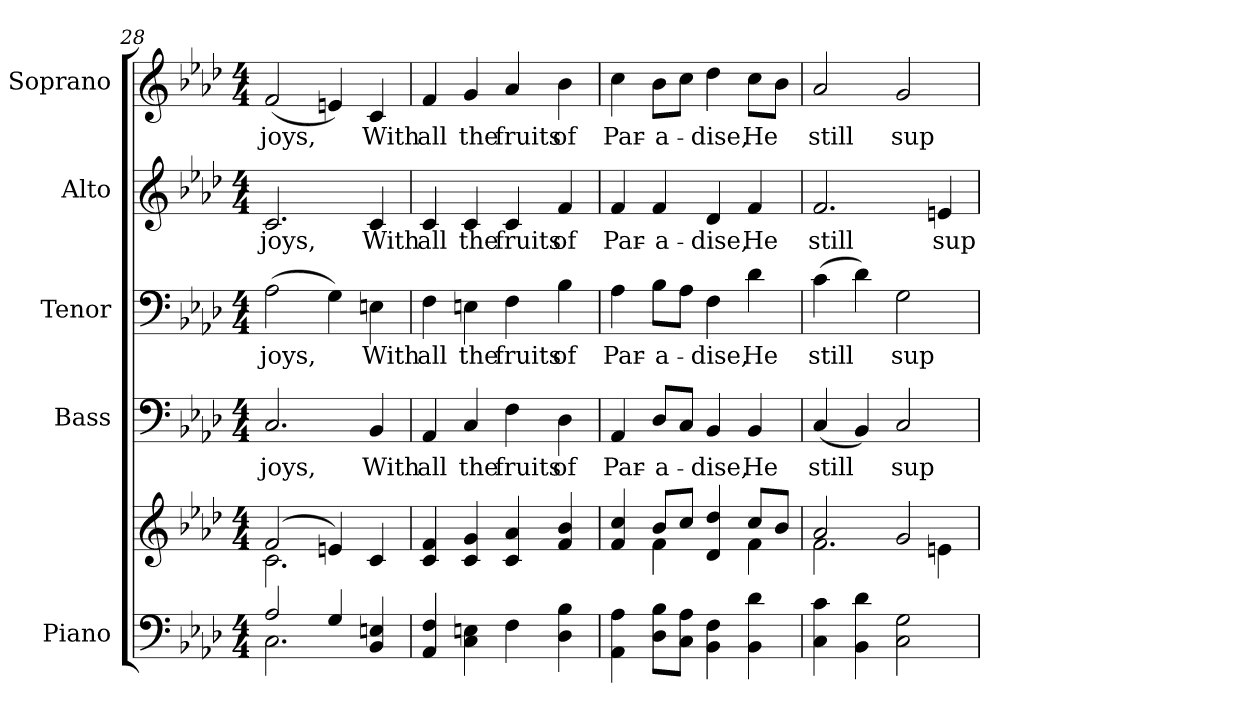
**kern	**kern	**kern	**text	**kern	**text	**kern	**text	**kern	**text
*part5	*part5	*part4	*part4	*part3	*part3	*part2	*part2	*part1	*part1
*staff6	*staff5	*staff4	*staff4	*staff3	*staff3	*staff2	*staff2	*staff1	*staff1
*I"Piano	*	*I"Bass	*	*I"Tenor	*	*I"Alto	*	*I"Soprano	*
*I'Pno.	*	*I'B.	*	*I'T.	*	*I'A.	*	*I'S.	*
*clefF4	*clefG2	*clefF4	*	*clefF4	*	*clefG2	*	*clefG2	*
*k[b-e-a-d-]	*k[b-e-a-d-]	*k[b-e-a-d-]	*	*k[b-e-a-d-]	*	*k[b-e-a-d-]	*	*k[b-e-a-d-]	*
*A-:	*A-:	*A-:	*	*A-:	*	*A-:	*	*A-:	*
*M4/4	*M4/4	*M4/4	*	*M4/4	*	*M4/4	*	*M4/4	*
=28	=28	=28	=28	=28	=28	=28	=28	=28	=28
*^	*^	*	*	*	*	*	*	*	*
!	!	!	!	!	!LO:LY:b:color=#000000	!	!	!	!	!	!
!	!	!	!	!	!	!	!LO:LY:b:color=#000000	!	!	!	!
!	!	!	!	!	!	!	!	!	!LO:LY:b:color=#000000	!	!
!	!	!	!	!	!	!	!	!	!	!	!LO:LY:b:color=#000000
2A-i/	2.Ci\	(2fi/	2.ci\	2.Ci/	joys,	(2A-i\	joys,	2.ci/	joys,	(2fi/	joys,
4Gi/	.	4eni/)	.	.	.	4Gi\)	.	.	.	4eni/)	.
!	!	!	!	!	!LO:LY:b:color=#000000	!	!	!	!	!	!
!	!	!	!	!	!	!	!LO:LY:b:color=#000000	!	!	!	!
!	!	!	!	!	!	!	!	!	!LO:LY:b:color=#000000	!	!
!	!	!	!	!	!	!	!	!	!	!	!LO:LY:b:color=#000000
4BB-i/ 4Eni	4ryy	4ci/	4ryy	4BB-i/	With	4Eni\	With	4ci/	With	4ci/	With
*v	*v	*	*	*	*	*	*	*	*	*	*
*	*v	*v	*	*	*	*	*	*	*	*
!!LO:PB:g=z
=29	=29	=29	=29	=29	=29	=29	=29	=29	=29
*^	*^	*	*	*	*	*	*	*	*
!	!	!	!	!	!LO:LY:b:color=#000000	!	!	!	!	!	!
*v	*v	*	*	*	*	*	*	*	*	*	*
*	*v	*v	*	*	*	*	*	*	*	*
*^	*^	*	*	*	*	*	*	*	*
!	!	!	!	!	!	!	!LO:LY:b:color=#000000	!	!	!	!
*v	*v	*	*	*	*	*	*	*	*	*	*
*	*v	*v	*	*	*	*	*	*	*	*
*^	*^	*	*	*	*	*	*	*	*
!	!	!	!	!	!	!	!	!	!LO:LY:b:color=#000000	!	!
*v	*v	*	*	*	*	*	*	*	*	*	*
*	*v	*v	*	*	*	*	*	*	*	*
*^	*^	*	*	*	*	*	*	*	*
!	!	!	!	!	!	!	!	!	!	!	!LO:LY:b:color=#000000
*v	*v	*	*	*	*	*	*	*	*	*	*
*	*v	*v	*	*	*	*	*	*	*	*
4AA-i/ 4Fi	4ci/ 4fi	4AA-i/	all	4Fi\	all	4ci/	all	4fi/	all
!	!	!	!LO:LY:b:color=#000000	!	!	!	!	!	!
!	!	!	!	!	!LO:LY:b:color=#000000	!	!	!	!
!	!	!	!	!	!	!	!LO:LY:b:color=#000000	!	!
!	!	!	!	!	!	!	!	!	!LO:LY:b:color=#000000
4Ci\ 4Eni	4ci/ 4gi	4Ci/	the	4Eni\	the	4ci/	the	4gi/	the
!	!	!	!LO:LY:b:color=#000000	!	!	!	!	!	!
!	!	!	!	!	!LO:LY:b:color=#000000	!	!	!	!
!	!	!	!	!	!	!	!LO:LY:b:color=#000000	!	!
!	!	!	!	!	!	!	!	!	!LO:LY:b:color=#000000
4Fi\	4ci/ 4a-i	4Fi\	fruits	4Fi\	fruits	4ci/	fruits	4a-i/	fruits
!	!	!	!LO:LY:b:color=#000000	!	!	!	!	!	!
!	!	!	!	!	!LO:LY:b:color=#000000	!	!	!	!
!	!	!	!	!	!	!	!LO:LY:b:color=#000000	!	!
!	!	!	!	!	!	!	!	!	!LO:LY:b:color=#000000
4D-i\ 4B-i	4fi/ 4b-i	4D-i\	of	4B-i\	of	4fi/	of	4b-i\	of
=30	=30	=30	=30	=30	=30	=30	=30	=30	=30
*	*^	*	*	*	*	*	*	*	*
!	!	!	!	!LO:LY:b:color=#000000	!	!	!	!	!	!
!	!	!	!	!	!	!LO:LY:b:color=#000000	!	!	!	!
!	!	!	!	!	!	!	!	!LO:LY:b:color=#000000	!	!
!	!	!	!	!	!	!	!	!	!	!LO:LY:b:color=#000000
4AA-i\ 4A-i	4fi/ 4cci	4ryy	4AA-i/	Par-	4A-i\	Par-	4fi/	Par-	4cci\	Par-
!	!	!	!	!LO:LY:b:color=#000000	!	!	!	!	!	!
!	!	!	!	!	!	!LO:LY:b:color=#000000	!	!	!	!
!	!	!	!	!	!	!	!	!LO:LY:b:color=#000000	!	!
!	!	!	!	!	!	!	!	!	!	!LO:LY:b:color=#000000
8D-i\ 8B-iL	8b-i/L	4fi\	8D-i/L	-a-	8B-i\L	-a-	4fi/	-a-	8b-i\L	-a-
8Ci\ 8A-iJ	8cci/J	.	8Ci/J	.	8A-i\J	.	.	.	8cci\J	.
!	!	!	!	!LO:LY:b:color=#000000	!	!	!	!	!	!
!	!	!	!	!	!	!LO:LY:b:color=#000000	!	!	!	!
!	!	!	!	!	!	!	!	!LO:LY:b:color=#000000	!	!
!	!	!	!	!	!	!	!	!	!	!LO:LY:b:color=#000000
4BB-i\ 4Fi	4d-i/ 4dd-i	4ryy	4BB-i/	-dise,	4Fi\	-dise,	4d-i/	-dise,	4dd-i\	-dise,
!	!	!	!	!LO:LY:b:color=#000000	!	!	!	!	!	!
!	!	!	!	!	!	!LO:LY:b:color=#000000	!	!	!	!
!	!	!	!	!	!	!	!	!LO:LY:b:color=#000000	!	!
!	!	!	!	!	!	!	!	!	!	!LO:LY:b:color=#000000
4BB-i\ 4d-i	8cci/L	4fi\	4BB-i/	He	4d-i\	He	4fi/	He	8cci\L	He
.	8b-i/J	.	.	.	.	.	.	.	8b-i\J	.
!!LO:PB:g=z
=31	=31	=31	=31	=31	=31	=31	=31	=31	=31	=31
!	!	!	!	!LO:LY:b:color=#000000	!	!	!	!	!	!
!	!	!	!	!	!	!LO:LY:b:color=#000000	!	!	!	!
!	!	!	!	!	!	!	!	!LO:LY:b:color=#000000	!	!
!	!	!	!	!	!	!	!	!	!	!LO:LY:b:color=#000000
4Ci\ 4ci	2a-i/	2.fi\	(4Ci/	still	(4ci\	still	2.fi/	still	2a-i/	still
4BB-i\ 4d-i	.	.	4BB-i/)	.	4d-i\)	.	.	.	.	.
!	!	!	!	!LO:LY:b:color=#000000	!	!	!	!	!	!
!	!	!	!	!	!	!LO:LY:b:color=#000000	!	!	!	!
!	!	!	!	!	!	!	!	!	!	!LO:LY:b:color=#000000
2Ci\ 2Gi	2gi/	.	2Ci/	sup-	2Gi\	sup-	.	.	2gi/	sup-
!	!	!	!	!	!	!	!	!LO:LY:b:color=#000000	!	!
.	.	4eni\	.	.	.	.	4eni/	sup-	.	.
*	*v	*v	*	*	*	*	*	*	*	*
=	=	=	=	=	=	=	=	=	=
*-	*-	*-	*-	*-	*-	*-	*-	*-	*-
